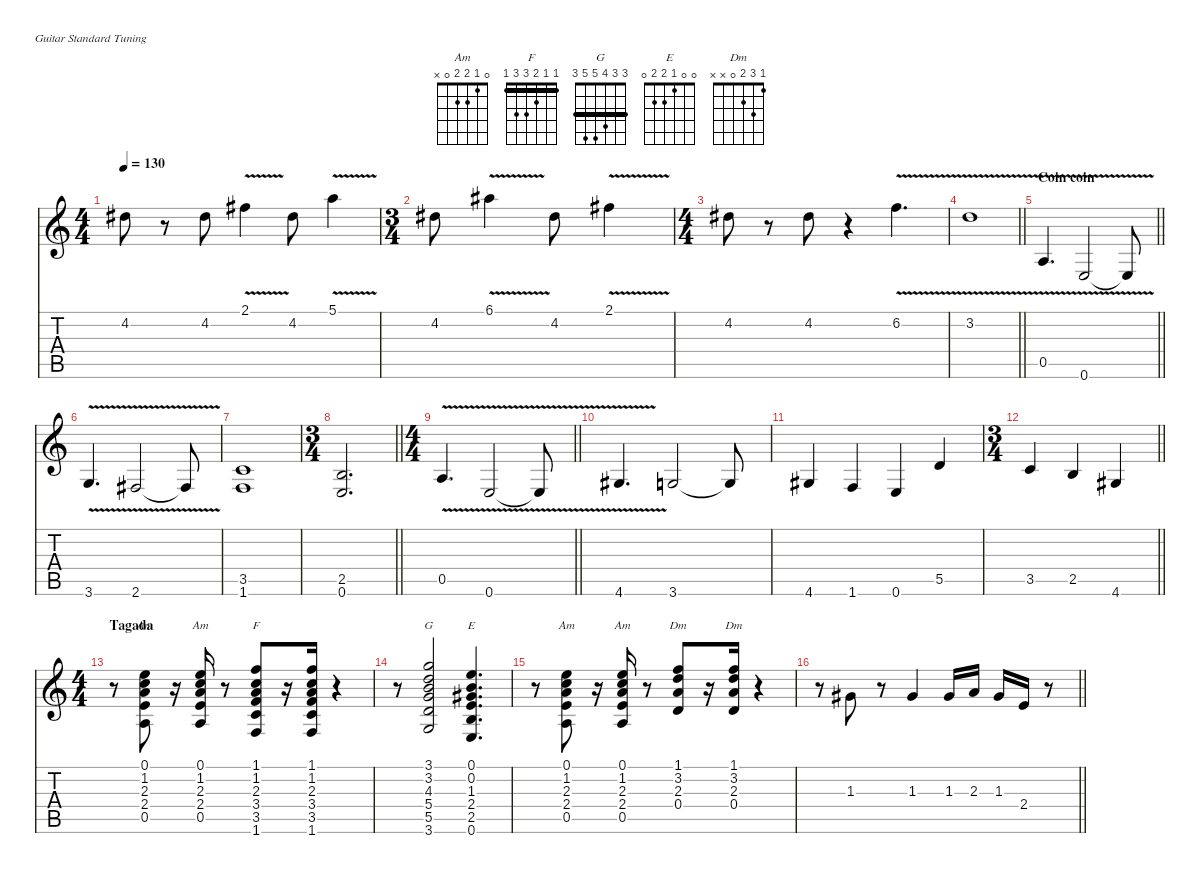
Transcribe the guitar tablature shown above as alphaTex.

\defaultSystemsLayout 4
\hideDynamics
\bracketExtendMode nobrackets
\track ("Sylvain" " ") {instrument distortionguitar}
\staff {score tabs}
\tuning (E4 B3 G3 D3 A2 E2)
\chord ("Am" 0 1 2 2 0 x) {showfingering false}
\chord ("F" 1 1 2 3 3 1) {showfingering false barre (1 1)}
\chord ("G" 3 3 4 5 5 3) {barre (3 3)}
\chord ("E" 0 0 1 2 2 0) {showfingering false}
\chord ("Dm" 1 3 2 0 x x) {showfingering false}
\ts (4 4)
\tempo 130
\clef g2
\ks c
4.2{acc #}.8{dy f beam Down} r.8{beam Down} 4.2{acc #}.8{beam Down} 2.1{v acc #}.4{beam Down} 4.2{acc #}.8{beam Down} 5.1{v}.4{beam Down} |
\ts (3 4)
\beaming (8 2 2 2 2)
4.2{acc #}.8{beam Down} 6.1{v acc #}.4{beam Down} 4.2{acc #}.8{beam Down} 2.1{v acc #}.4{beam Down} |
\ts (4 4)
\beaming (8 2 2 2 2)
4.2{acc #}.8{beam Down} r.8{beam Down} 4.2{acc #}.8{beam Down} r.4{beam Down} 6.2{v}.4{d beam Down} |
\barLineRight lightlight
3.2{v}.1{beam Down} |
\section ("" "Coin coin")
\barLineRight lightlight
0.5{v}.4{d beam Up} 0.6{v}.2{beam Up} 0.6{t}.8{beam Up} |
3.6{v}.4{d beam Up} 2.6{v acc #}.2{beam Up} 2.6{t acc #}.8{beam Up} |
(1.6 3.5).1{beam Up} |
\ts (3 4)
\beaming (8 2 2 2)
\barLineRight lightlight
(0.6 2.5).2{d beam Up} |
\ts (4 4)
\beaming (8 2 2 2 2)
\barLineRight lightlight
0.5{v}.4{d beam Up} 0.6{v}.2{beam Up} 0.6{t}.8{beam Up} |
4.6{v acc #}.4{d beam Up} 3.6.2{beam Up} 3.6{t}.8{beam Up} |
4.6{acc #}.4{beam Up} 1.6.4{beam Up} 0.6.4{beam Up} 5.5.4{beam Up} |
\ts (3 4)
\beaming (8 2 2 2)
\barLineRight lightlight
3.5.4{beam Up} 2.5.4{beam Up} 4.6{acc #}.4{beam Up} |
\ts (4 4)
\beaming (8 2 2 2 2)
\section ("" "Tagada")
r.8{instrument electricguitarclean beam Down} (0.5 2.4 2.3 1.2 0.1).8{ch "Am" dy mf beam Up} r.16{beam Up} (0.5 2.4 2.3 1.2 0.1).16{ch "Am" beam Up} r.8{beam Up} (1.6 3.5 3.4 2.3 1.2 1.1).8{ch "F" beam Up} r.16{beam Up} (1.6 3.5 3.4 2.3 1.2 1.1).16{beam Up} r.4{beam Up} |
r.8{beam Down} (3.6 5.5 5.4 4.3 3.2 3.1).2{ch "G" beam Up} (0.6 2.5 2.4 1.3{acc #} 0.2 0.1).4{d ch "E" beam Up} |
r.8{beam Down} (0.5 2.4 2.3 1.2 0.1).8{ch "Am" beam Up} r.16{beam Up} (0.5 2.4 2.3 1.2 0.1).16{ch "Am" beam Up} r.8{beam Up} (0.4 2.3 3.2 1.1).8{ch "Dm" beam Up} r.16{beam Up} (0.4 2.3 3.2 1.1).16{ch "Dm" beam Up} r.4{beam Up} |
\barLineRight lightlight
r.8{beam Down} 1.3{acc #}.8{dy f beam Up} r.8{beam Up} 1.3{acc #}.4{beam Up} 1.3{acc #}.16{beam Up} 2.3.16{beam Up} 1.3{acc #}.16{beam Up} 2.4.16{beam Up} r.8{beam Up}
